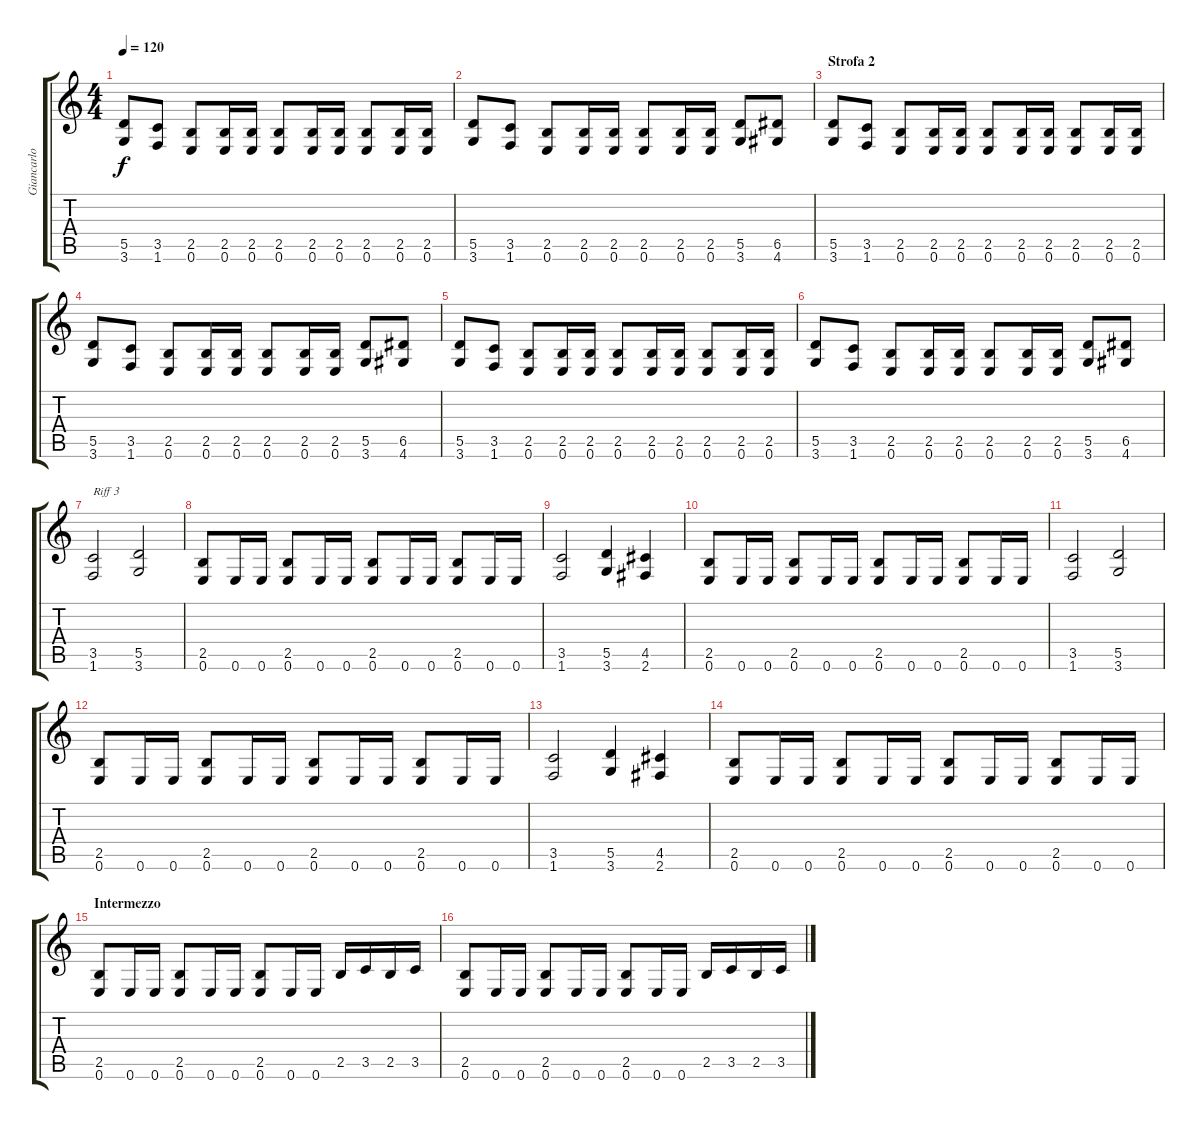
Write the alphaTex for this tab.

\track ("Giancarlo" "Giancarlo") {instrument distortionguitar}
\staff {score tabs}
\tuning (E4 B3 G3 D3 A2 E2) {hide}
\ts (4 4)
\tempo 120
\clef g2
\ks c
(5.5 3.6).8{dy f} (3.5 1.6).8 (2.5 0.6).8 (2.5 0.6).16 (2.5 0.6).16 (2.5 0.6).8 (2.5 0.6).16 (2.5 0.6).16 (2.5 0.6).8 (2.5 0.6).16 (2.5 0.6).16 |
(5.5 3.6).8 (3.5 1.6).8 (2.5 0.6).8 (2.5 0.6).16 (2.5 0.6).16 (2.5 0.6).8 (2.5 0.6).16 (2.5 0.6).16 (5.5 3.6).8 (6.5 4.6).8 |
\section ("" "Strofa 2")
(5.5 3.6).8 (3.5 1.6).8 (2.5 0.6).8 (2.5 0.6).16 (2.5 0.6).16 (2.5 0.6).8 (2.5 0.6).16 (2.5 0.6).16 (2.5 0.6).8 (2.5 0.6).16 (2.5 0.6).16 |
(5.5 3.6).8 (3.5 1.6).8 (2.5 0.6).8 (2.5 0.6).16 (2.5 0.6).16 (2.5 0.6).8 (2.5 0.6).16 (2.5 0.6).16 (5.5 3.6).8 (6.5 4.6).8 |
(5.5 3.6).8 (3.5 1.6).8 (2.5 0.6).8 (2.5 0.6).16 (2.5 0.6).16 (2.5 0.6).8 (2.5 0.6).16 (2.5 0.6).16 (2.5 0.6).8 (2.5 0.6).16 (2.5 0.6).16 |
(5.5 3.6).8 (3.5 1.6).8 (2.5 0.6).8 (2.5 0.6).16 (2.5 0.6).16 (2.5 0.6).8 (2.5 0.6).16 (2.5 0.6).16 (5.5 3.6).8 (6.5 4.6).8 |
(3.5 1.6).2{txt "Riff 3"} (5.5 3.6).2 |
(2.5 0.6).8 0.6.16 0.6.16 (2.5 0.6).8 0.6.16 0.6.16 (2.5 0.6).8 0.6.16 0.6.16 (2.5 0.6).8 0.6.16 0.6.16 |
(3.5 1.6).2 (5.5 3.6).4 (4.5 2.6).4 |
(2.5 0.6).8 0.6.16 0.6.16 (2.5 0.6).8 0.6.16 0.6.16 (2.5 0.6).8 0.6.16 0.6.16 (2.5 0.6).8 0.6.16 0.6.16 |
(3.5 1.6).2 (5.5 3.6).2 |
(2.5 0.6).8 0.6.16 0.6.16 (2.5 0.6).8 0.6.16 0.6.16 (2.5 0.6).8 0.6.16 0.6.16 (2.5 0.6).8 0.6.16 0.6.16 |
(3.5 1.6).2 (5.5 3.6).4 (4.5 2.6).4 |
(2.5 0.6).8 0.6.16 0.6.16 (2.5 0.6).8 0.6.16 0.6.16 (2.5 0.6).8 0.6.16 0.6.16 (2.5 0.6).8 0.6.16 0.6.16 |
\section ("" "Intermezzo")
(2.5 0.6).8 0.6.16 0.6.16 (2.5 0.6).8 0.6.16 0.6.16 (2.5 0.6).8 0.6.16 0.6.16 2.5.16 3.5.16 2.5.16 3.5.16 |
(2.5 0.6).8 0.6.16 0.6.16 (2.5 0.6).8 0.6.16 0.6.16 (2.5 0.6).8 0.6.16 0.6.16 2.5.16 3.5.16 2.5.16 3.5.16
